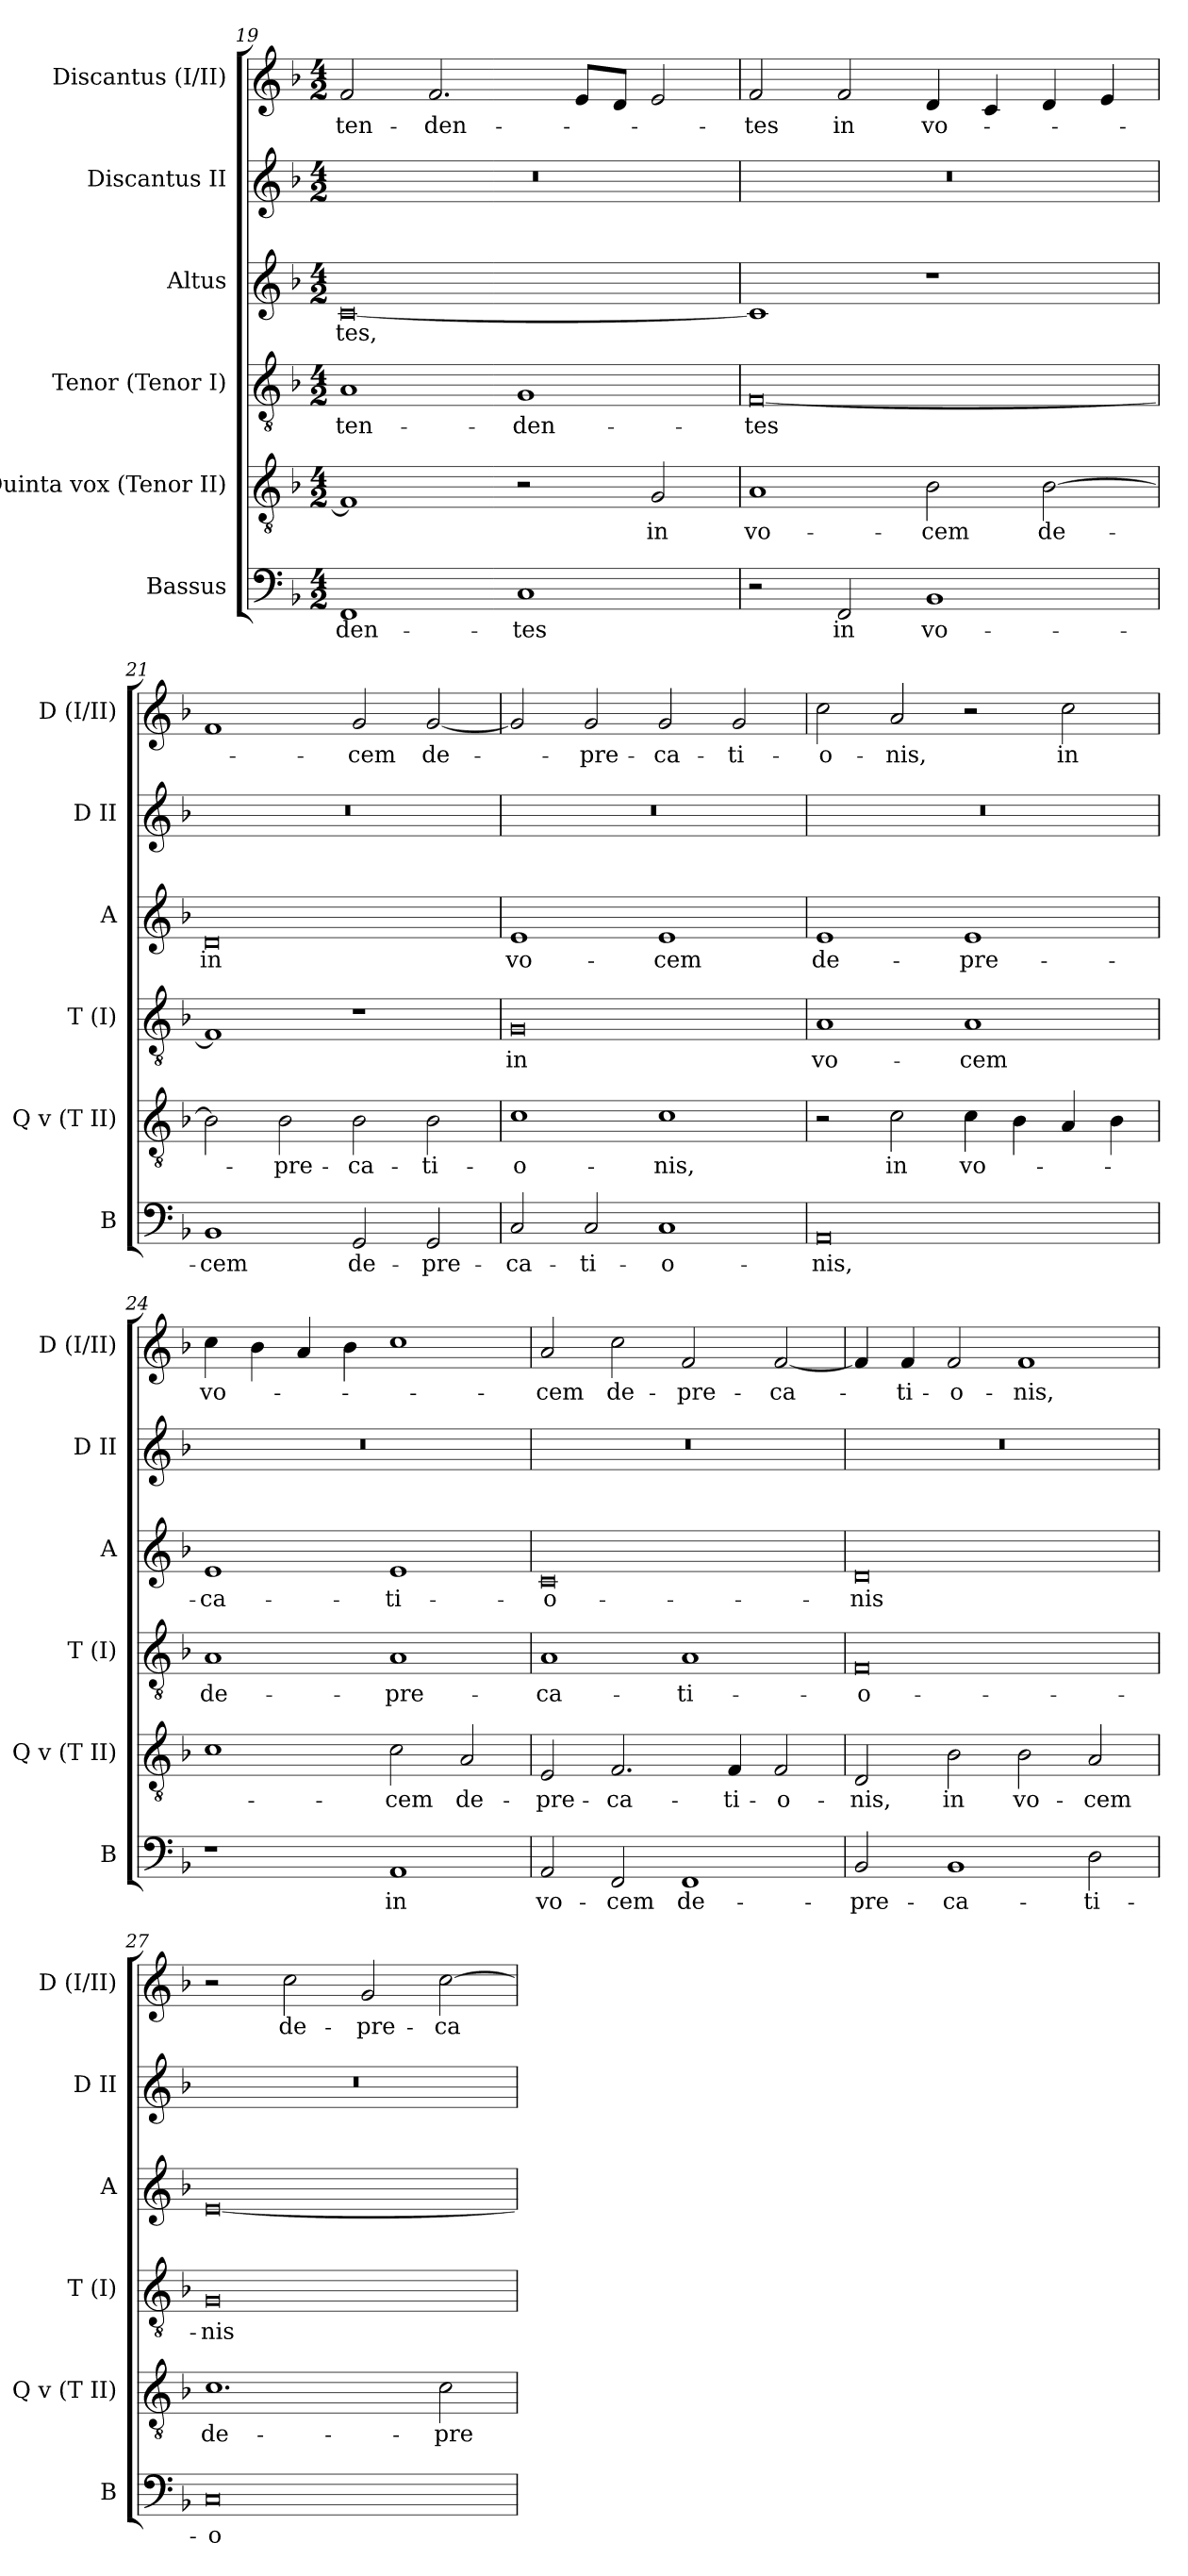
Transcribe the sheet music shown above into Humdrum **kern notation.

**kern	**text	**kern	**text	**kern	**text	**kern	**text	**kern	**kern	**text
*part6	*part6	*part5	*part5	*part4	*part4	*part3	*part3	*part2	*part1	*part1
*staff6	*staff6	*staff5	*staff5	*staff4	*staff4	*staff3	*staff3	*staff2	*staff1	*staff1
*I"Bassus	*	*I"Quinta vox (Tenor II)	*	*I"Tenor (Tenor I)	*	*I"Altus	*	*I"Discantus II	*I"Discantus (I/II)	*
*I'B	*	*I'Q v (T II)	*	*I'T (I)	*	*I'A	*	*I'D II	*I'D  (I/II)	*
*clefF4	*	*clefGv2	*	*clefGv2	*	*clefG2	*	*clefG2	*clefG2	*
*k[b-]	*	*k[b-]	*	*k[b-]	*	*k[b-]	*	*k[b-]	*k[b-]	*
*F:	*	*F:	*	*F:	*	*F:	*	*F:	*F:	*
*M4/2	*	*M4/2	*	*M4/2	*	*M4/2	*	*M4/2	*M4/2	*
=19	=19	=19	=19	=19	=19	=19	=19	=19	=19	=19
1FF	-den-	1F]	.	1A	-ten-	[0c	-tes,	0r	2f/	-ten-
.	.	.	.	.	.	.	.	.	2.f/	-den-
1C	-tes	2r	.	1G	-den-	.	.	.	.	.
.	.	.	.	.	.	.	.	.	8e/L	.
.	.	.	.	.	.	.	.	.	8d/J	.
.	.	2G/	in	.	.	.	.	.	2e/	.
=20	=20	=20	=20	=20	=20	=20	=20	=20	=20	=20
2r	.	1A	vo-	[0F	-tes	1c]	.	0r	2f/	-tes
2FF/	in	.	.	.	.	.	.	.	2f/	in
1BB-	vo-	2B-\	-cem	.	.	1r	.	.	4d/	vo-
.	.	.	.	.	.	.	.	.	4c/	.
.	.	[2B-\	de-	.	.	.	.	.	4d/	.
.	.	.	.	.	.	.	.	.	4e/	.
=21	=21	=21	=21	=21	=21	=21	=21	=21	=21	=21
1BB-	-cem	2B-\]	.	1F]	.	0d	in	0r	1f	.
.	.	2B-\	-pre-	.	.	.	.	.	.	.
2GG/	de-	2B-\	-ca-	1r	.	.	.	.	2g/	-cem
2GG/	-pre-	2B-\	-ti-	.	.	.	.	.	[2g/	de-
!!LO:LB:g=z
=22	=22	=22	=22	=22	=22	=22	=22	=22	=22	=22
2C/	-ca-	1c	-o-	0G	in	1e	vo-	0r	2g/]	.
2C/	-ti-	.	.	.	.	.	.	.	2g/	-pre-
1C	-o-	1c	-nis,	.	.	1e	-cem	.	2g/	-ca-
.	.	.	.	.	.	.	.	.	2g/	-ti-
=23	=23	=23	=23	=23	=23	=23	=23	=23	=23	=23
0AA	-nis,	2r	.	1A	vo-	1e	de-	0r	2cc\	-o-
.	.	2c\	in	.	.	.	.	.	2a/	-nis,
.	.	4c\	vo-	1A	-cem	1e	-pre-	.	2r	.
.	.	4B-\	.	.	.	.	.	.	.	.
.	.	4A/	.	.	.	.	.	.	2cc\	in
.	.	4B-\	.	.	.	.	.	.	.	.
=24	=24	=24	=24	=24	=24	=24	=24	=24	=24	=24
1r	.	1c	.	1A	de-	1e	-ca-	0r	4cc\	vo-
.	.	.	.	.	.	.	.	.	4b-\	.
.	.	.	.	.	.	.	.	.	4a/	.
.	.	.	.	.	.	.	.	.	4b-\	.
1AA	in	2c\	-cem	1A	-pre-	1e	-ti-	.	1cc	.
.	.	2A/	de-	.	.	.	.	.	.	.
=25	=25	=25	=25	=25	=25	=25	=25	=25	=25	=25
2AA/	vo-	2E/	-pre-	1A	-ca-	0c	-o-	0r	2a/	-cem
2FF/	-cem	2.F/	-ca-	.	.	.	.	.	2cc\	de-
1FF	de-	.	.	1A	-ti-	.	.	.	2f/	-pre-
.	.	4F/	-ti-	.	.	.	.	.	.	.
.	.	2F/	-o-	.	.	.	.	.	[2f/	-ca-
!!LO:PB:g=z
=26	=26	=26	=26	=26	=26	=26	=26	=26	=26	=26
2BB-/	-pre-	2D/	-nis,	0F	-o-	0d	-nis	0r	4f/]	.
.	.	.	.	.	.	.	.	.	4f/	-ti-
1BB-	-ca-	2B-\	in	.	.	.	.	.	2f/	-o-
.	.	2B-\	vo-	.	.	.	.	.	1f	-nis,
2D\	-ti-	2A/	-cem	.	.	.	.	.	.	.
=27	=27	=27	=27	=27	=27	=27	=27	=27	=27	=27
0C	-o-	1.c	de-	0G	-nis	[0e	.	0r	2r	.
.	.	.	.	.	.	.	.	.	2cc\	de-
.	.	.	.	.	.	.	.	.	2g/	-pre-
.	.	2c\	-pre-	.	.	.	.	.	[2cc\	-ca-
=	=	=	=	=	=	=	=	=	=	=
*-	*-	*-	*-	*-	*-	*-	*-	*-	*-	*-
